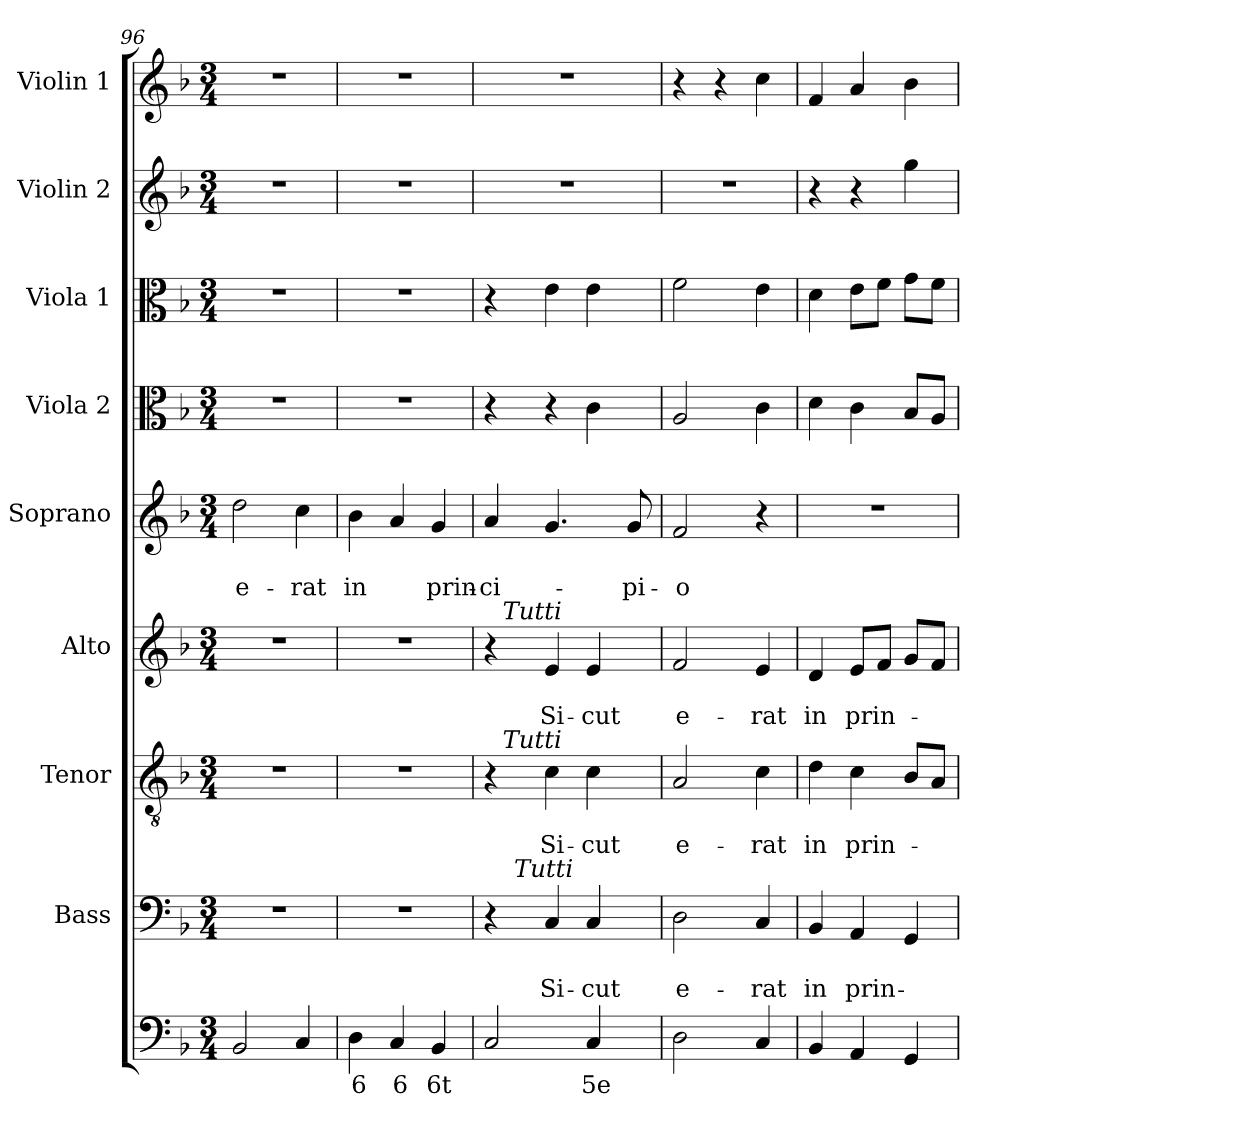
**kern	**text	**kern	**text	**text	**kern	**text	**text	**kern	**text	**text	**kern	**text	**text	**kern	**kern	**kern	**kern
*part9	*part9	*part8	*part8	*part8	*part7	*part7	*part7	*part6	*part6	*part6	*part5	*part5	*part5	*part4	*part3	*part2	*part1
*staff9	*staff9	*staff8	*staff8	*staff8	*staff7	*staff7	*staff7	*staff6	*staff6	*staff6	*staff5	*staff5	*staff5	*staff4	*staff3	*staff2	*staff1
*	*	*I"Bass	*	*	*I"Tenor	*	*	*I"Alto	*	*	*I"Soprano	*	*	*I"Viola 2	*I"Viola 1	*I"Violin 2	*I"Violin 1
*	*	*I'B	*	*	*I'T	*	*	*I'A	*	*	*I'S	*	*	*I'Vla. 2	*I'Vla. 1	*I'Vln. 2	*I'Vln. 1
!!LO:PB:g=z
*clefF4	*	*clefF4	*	*	*clefGv2	*	*	*clefG2	*	*	*clefG2	*	*	*clefC3	*clefC3	*clefG2	*clefG2
*k[b-]	*	*k[b-]	*	*	*k[b-]	*	*	*k[b-]	*	*	*k[b-]	*	*	*k[b-]	*k[b-]	*k[b-]	*k[b-]
*F:	*	*F:	*	*	*F:	*	*	*F:	*	*	*F:	*	*	*F:	*F:	*F:	*F:
*M3/4	*	*M3/4	*	*	*M3/4	*	*	*M3/4	*	*	*M3/4	*	*	*M3/4	*M3/4	*M3/4	*M3/4
=96	=96	=96	=96	=96	=96	=96	=96	=96	=96	=96	=96	=96	=96	=96	=96	=96	=96
!	!	!	!	!	!	!	!	!	!	!	!	!	!LO:LY:b	!	!	!	!
2BB-/	.	2.r	.	.	2.r	.	.	2.r	.	.	2dd\	.	e-	2.r	2.r	2.r	2.r
!	!	!	!	!	!	!	!	!	!	!	!	!	!LO:LY:b	!	!	!	!
4C/	.	.	.	.	.	.	.	.	.	.	4cc\	.	-rat	.	.	.	.
=97	=97	=97	=97	=97	=97	=97	=97	=97	=97	=97	=97	=97	=97	=97	=97	=97	=97
!	!LO:LY:b	!	!	!	!	!	!	!	!	!	!	!	!LO:LY:b	!	!	!	!
4D\	6	2.r	.	.	2.r	.	.	2.r	.	.	4b-\	.	in	2.r	2.r	2.r	2.r
!	!LO:LY:b	!	!	!	!	!	!	!	!	!	!	!	!	!	!	!	!
4C/	6	.	.	.	.	.	.	.	.	.	4a/	.	.	.	.	.	.
!	!LO:LY:b	!	!	!	!	!	!	!	!	!	!	!	!LO:LY:b	!	!	!	!
4BB-/	6t	.	.	.	.	.	.	.	.	.	4g/	.	prin-	.	.	.	.
=98	=98	=98	=98	=98	=98	=98	=98	=98	=98	=98	=98	=98	=98	=98	=98	=98	=98
*^	*	*	*	*	*	*	*	*	*	*	*	*	*	*	*	*	*
!	!	!	!	!	!	!	!	!	!	!	!	!	!	!LO:LY:b	!	!	!	!
*	*	*	*^	*	*	*^	*	*	*^	*	*	*	*	*	*	*	*	*
2C/	4ryy	.	4r	16.ryy	.	.	4r	16ryy	.	.	4r	16ryy	.	.	4a/	.	-ci-	4r	4r	2.r	2.r
!	!	!	!	!	!	!	!	!	!	!	!	!LO:TX:a:i:t=Tutti	!	!	!	!	!	!	!	!	!
!	!	!	!	!	!	!	!	!LO:TX:a:i:t=Tutti	!	!	!	!	!	!	!	!	!	!	!	!	!
.	.	.	.	.	.	.	.	2ryy	.	.	.	2ryy	.	.	.	.	.	.	.	.	.
!	!	!	!	!LO:TX:a:i:t=Tutti	!	!	!	!	!	!	!	!	!	!	!	!	!	!	!	!	!
.	.	.	.	2ryy	.	.	.	.	.	.	.	.	.	.	.	.	.	.	.	.	.
!	!	!	!	!	!	!LO:LY:b	!	!	!	!LO:LY:b	!	!	!	!LO:LY:b	!	!	!	!	!	!	!
.	4ryy	.	4C/	.	.	Si-	4c\	.	.	Si-	4e/	.	.	Si-	4.g/	.	.	4r	4e\	.	.
!	!	!LO:LY:b	!	!	!	!LO:LY:b	!	!	!	!LO:LY:b	!	!	!	!LO:LY:b	!	!	!	!	!	!	!
4C/	4ryy	5e	4C/	.	.	-cut	4c\	.	.	-cut	4e/	.	.	-cut	.	.	.	4c\	4e\	.	.
.	.	.	.	.	.	.	.	8.ryy	.	.	.	8.ryy	.	.	.	.	.	.	.	.	.
.	.	.	.	8ryy	.	.	.	.	.	.	.	.	.	.	.	.	.	.	.	.	.
!	!	!	!	!	!	!	!	!	!	!	!	!	!	!	!	!	!LO:LY:b	!	!	!	!
.	.	.	.	.	.	.	.	.	.	.	.	.	.	.	8g/	.	-pi-	.	.	.	.
.	.	.	.	32ryy	.	.	.	.	.	.	.	.	.	.	.	.	.	.	.	.	.
=99	=99	=99	=99	=99	=99	=99	=99	=99	=99	=99	=99	=99	=99	=99	=99	=99	=99	=99	=99	=99	=99
!	!	!	!	!	!	!LO:LY:b	!	!	!	!LO:LY:b	!	!	!	!LO:LY:b	!	!	!LO:LY:b	!	!	!	!
*v	*v	*	*	*	*	*	*v	*v	*	*	*v	*v	*	*	*	*	*	*	*	*	*
*	*	*v	*v	*	*	*	*	*	*	*	*	*	*	*	*	*	*	*
2D\	.	2D\	.	e-	2A/	.	e-	2f/	.	e-	2f/	.	-o	2A/	2f\	2.r	4r
.	.	.	.	.	.	.	.	.	.	.	.	.	.	.	.	.	4r
!	!	!	!	!LO:LY:b	!	!	!LO:LY:b	!	!	!LO:LY:b	!	!	!	!	!	!	!
4C/	.	4C/	.	-rat	4c\	.	-rat	4e/	.	-rat	4r	.	.	4c\	4e\	.	4cc\
=100	=100	=100	=100	=100	=100	=100	=100	=100	=100	=100	=100	=100	=100	=100	=100	=100	=100
!	!	!	!	!LO:LY:b	!	!	!LO:LY:b	!	!	!LO:LY:b	!	!	!	!	!	!	!
4BB-/	.	4BB-/	.	in	4d\	.	in	4d/	.	in	2.r	.	.	4d\	4d\	4r	4f/
!	!	!	!	!LO:LY:b	!	!	!LO:LY:b	!	!	!LO:LY:b	!	!	!	!	!	!	!
4AA/	.	4AA/	.	prin-	4c\	.	prin-	8e/L	.	prin-	.	.	.	4c\	8e\L	4r	4a/
.	.	.	.	.	.	.	.	8f/J	.	.	.	.	.	.	8f\J	.	.
4GG/	.	4GG/	.	.	8B-/L	.	.	8g/L	.	.	.	.	.	8B-/L	8g\L	4gg\	4b-\
.	.	.	.	.	8A/J	.	.	8f/J	.	.	.	.	.	8A/J	8f\J	.	.
=	=	=	=	=	=	=	=	=	=	=	=	=	=	=	=	=	=
*-	*-	*-	*-	*-	*-	*-	*-	*-	*-	*-	*-	*-	*-	*-	*-	*-	*-
